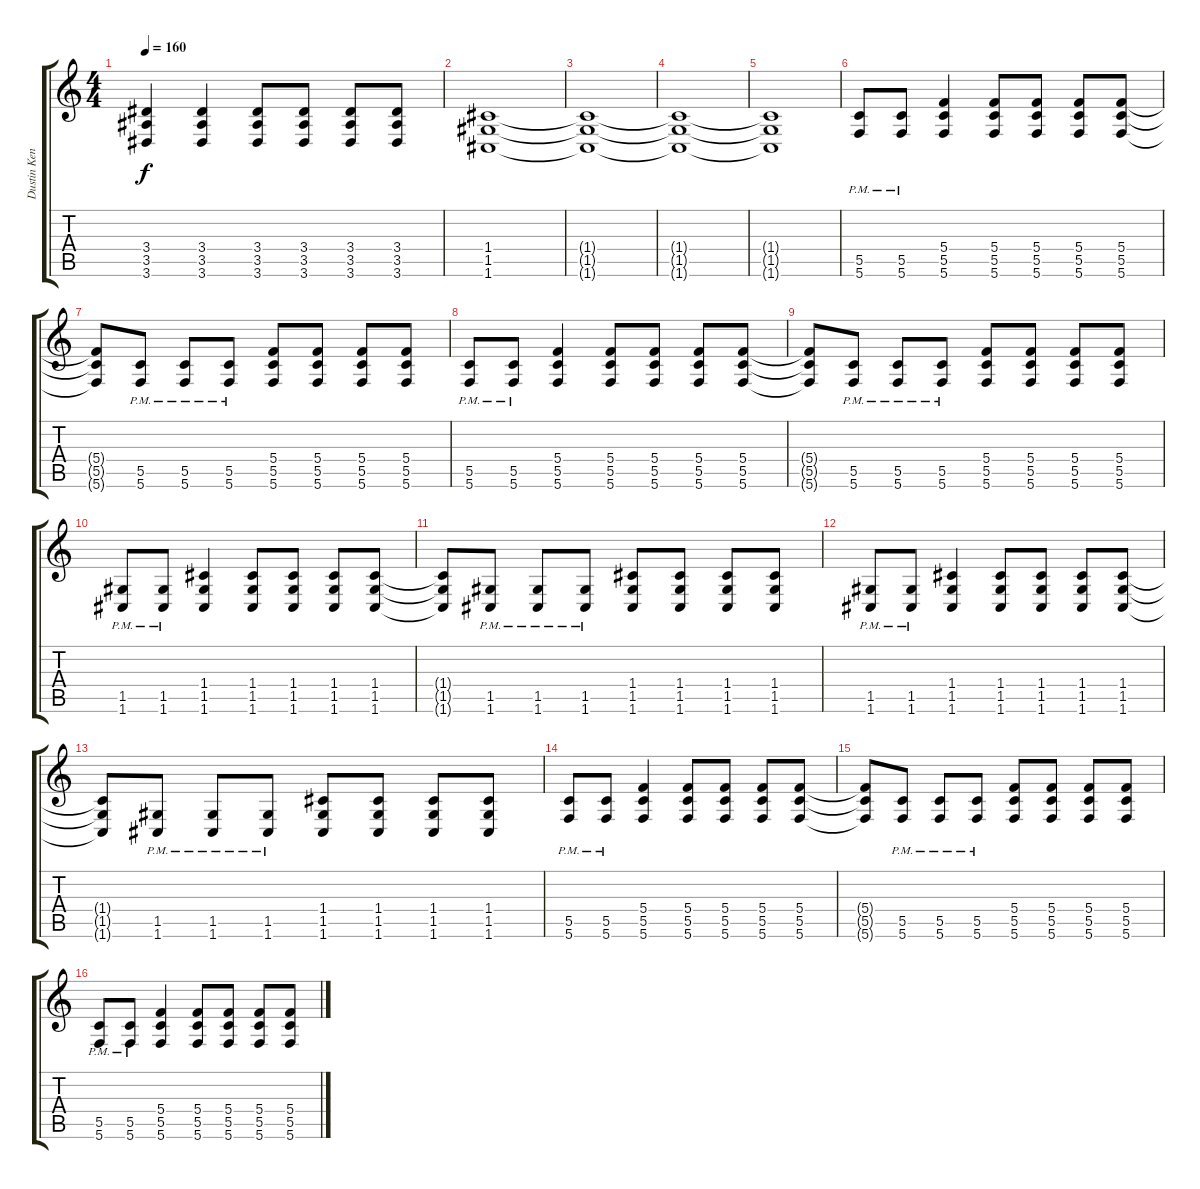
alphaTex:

\track ("Dustin Kensrue" "Dustin Ken") {instrument overdrivenguitar}
\staff {score tabs}
\tuning (D4 A3 F3 C3 G2 C2) {hide}
\ts (4 4)
\tempo 160
\clef g2
\ks c
(3.4 3.5 3.6).4{dy f} (3.4 3.5 3.6).4 (3.4 3.5 3.6).8 (3.4 3.5 3.6).8 (3.4 3.5 3.6).8 (3.4 3.5 3.6).8 |
(1.4 1.5 1.6).1 |
(1.4{t} 1.5{t} 1.6{t}).1 |
(1.4{t} 1.5{t} 1.6{t}).1 |
(1.4{t} 1.5{t} 1.6{t}).1 |
(5.5{pm} 5.6).8 (5.5{pm} 5.6).8 (5.4 5.5 5.6).4 (5.4 5.5 5.6).8 (5.4 5.5 5.6).8 (5.4 5.5 5.6).8 (5.4 5.5 5.6).8 |
(5.4{t} 5.5{t} 5.6{t}).8 (5.5 5.6{pm}).8 (5.5 5.6{pm}).8 (5.5{pm} 5.6).8 (5.4 5.5 5.6).8 (5.4 5.5 5.6).8 (5.4 5.5 5.6).8 (5.4 5.5 5.6).8 |
(5.5{pm} 5.6).8 (5.5{pm} 5.6).8 (5.4 5.5 5.6).4 (5.4 5.5 5.6).8 (5.4 5.5 5.6).8 (5.4 5.5 5.6).8 (5.4 5.5 5.6).8 |
(5.4{t} 5.5{t} 5.6{t}).8 (5.5 5.6{pm}).8 (5.5 5.6{pm}).8 (5.5{pm} 5.6).8 (5.4 5.5 5.6).8 (5.4 5.5 5.6).8 (5.4 5.5 5.6).8 (5.4 5.5 5.6).8 |
(1.5{pm} 1.6).8 (1.5{pm} 1.6).8 (1.4 1.5 1.6).4 (1.4 1.5 1.6).8 (1.4 1.5 1.6).8 (1.4 1.5 1.6).8 (1.4 1.5 1.6).8 |
(1.4{t} 1.5{t} 1.6{t}).8 (1.5{pm} 1.6).8 (1.5{pm} 1.6).8 (1.5{pm} 1.6).8 (1.4 1.5 1.6).8 (1.4 1.5 1.6).8 (1.4 1.5 1.6).8 (1.4 1.5 1.6).8 |
(1.5{pm} 1.6).8 (1.5{pm} 1.6).8 (1.4 1.5 1.6).4 (1.4 1.5 1.6).8 (1.4 1.5 1.6).8 (1.4 1.5 1.6).8 (1.4 1.5 1.6).8 |
(1.4{t} 1.5{t} 1.6{t}).8 (1.5{pm} 1.6).8 (1.5{pm} 1.6).8 (1.5{pm} 1.6).8 (1.4 1.5 1.6).8 (1.4 1.5 1.6).8 (1.4 1.5 1.6).8 (1.4 1.5 1.6).8 |
(5.5{pm} 5.6).8 (5.5{pm} 5.6).8 (5.4 5.5 5.6).4 (5.4 5.5 5.6).8 (5.4 5.5 5.6).8 (5.4 5.5 5.6).8 (5.4 5.5 5.6).8 |
(5.4{t} 5.5{t} 5.6{t}).8 (5.5 5.6{pm}).8 (5.5 5.6{pm}).8 (5.5{pm} 5.6).8 (5.4 5.5 5.6).8 (5.4 5.5 5.6).8 (5.4 5.5 5.6).8 (5.4 5.5 5.6).8 |
(5.5{pm} 5.6).8 (5.5{pm} 5.6).8 (5.4 5.5 5.6).4 (5.4 5.5 5.6).8 (5.4 5.5 5.6).8 (5.4 5.5 5.6).8 (5.4 5.5 5.6).8
